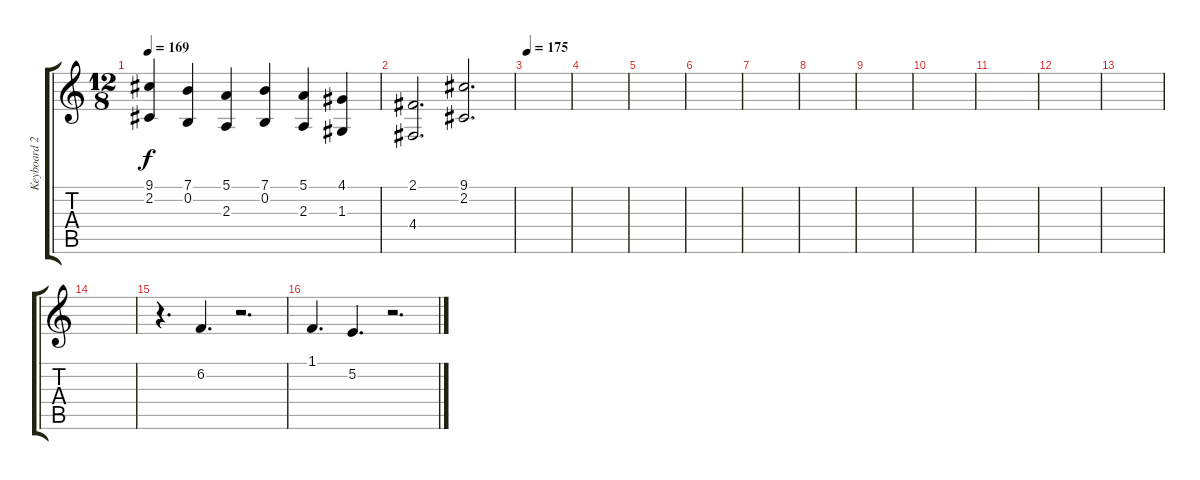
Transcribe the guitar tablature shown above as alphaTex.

\track ("Keyboard 2 - Mustis" "Keyboard 2") {instrument stringensemble2}
\staff {score tabs}
\tuning (E4 B3 G3 D3 A2 E2) {hide}
\ts (12 8)
\tempo 169
\clef g2
\ks c
(9.1 2.2).4{dy f} (7.1 0.2).4 (5.1 2.3).4 (7.1 0.2).4 (5.1 2.3).4 (4.1 1.3).4 |
(2.1 4.4).2{d} (9.1 2.2).2{d} |
\tempo 175
|
|
|
|
|
|
|
|
|
|
|
|
r.4{d} 6.2.4{d} r.2{d} |
1.1.4{d} 5.2.4{d} r.2{d}
